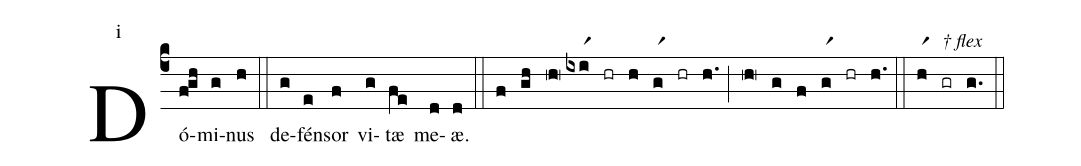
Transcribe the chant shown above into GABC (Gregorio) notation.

annotation: i;
%%
(c4)Dó(fgh)mi(g)nus(h) (::) de(g)fén(e)sor(f) vi(g)tæ(fe) me(d)æ.(d) (::)
(f) (gh) (hR) (ixir1) (hr) (h) (gr1) (hr) (h.) (;)
(hR) (g) (f) (gr1) (hr) (h.) (::) (hr1) (gr[alt:† flex]) (g.) (::)
